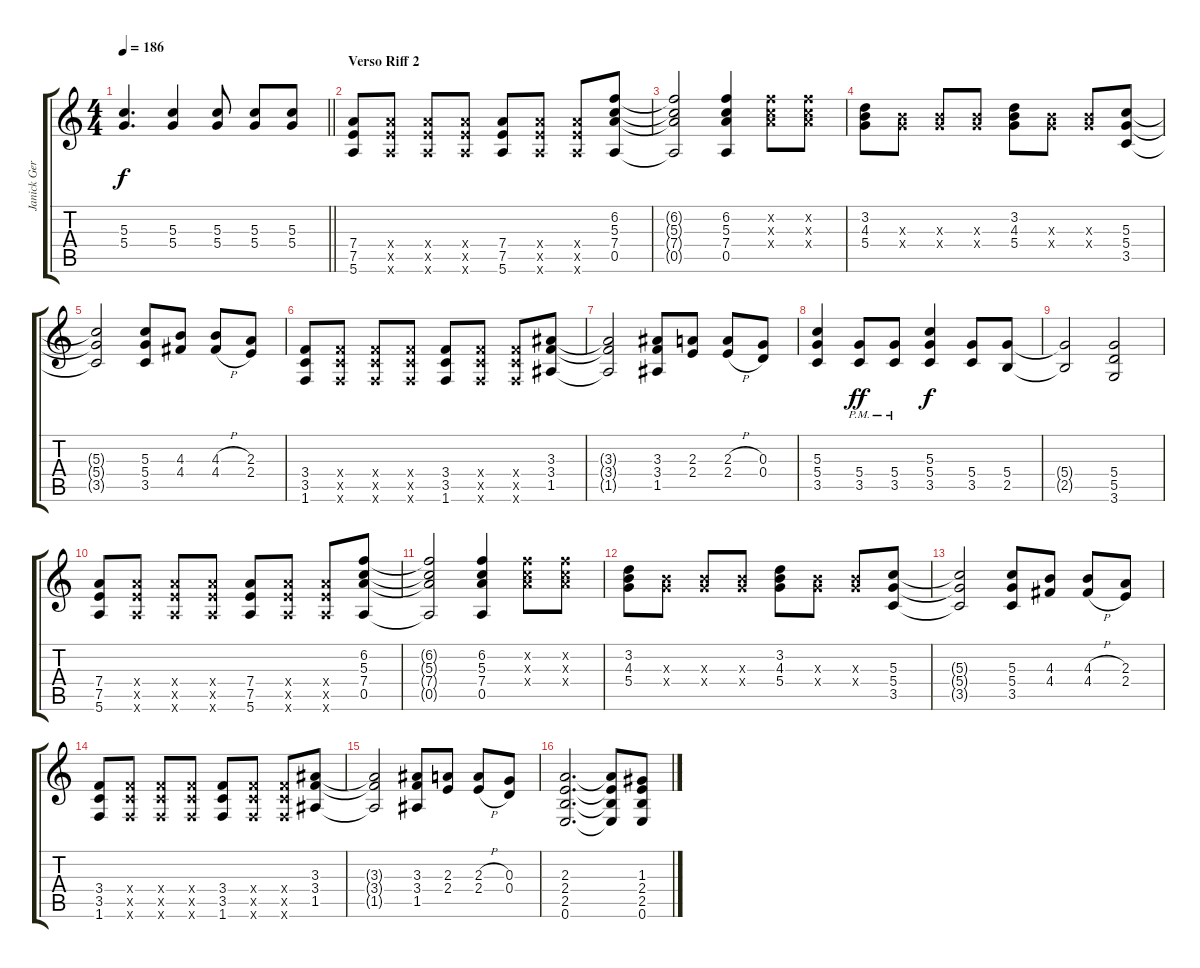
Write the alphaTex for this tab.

\track ("Janick Gers" "Janick Ger") {instrument distortionguitar}
\staff {score tabs}
\tuning (E4 B3 G3 D3 A2 E2) {hide}
\ts (4 4)
\tempo 186
\clef g2
\barLineRight lightlight
\ks c
(5.3 5.4).4{d dy f} (5.3 5.4).4 (5.3 5.4).8 (5.3 5.4).8 (5.3 5.4).8 |
\section ("" "Verso Riff 2")
(7.4 7.5 5.6).8 (7.4{x} 7.5{x} 5.6{x}).8 (7.4{x} 7.5{x} 5.6{x}).8 (7.4{x} 7.5{x} 5.6{x}).8 (7.4 7.5 5.6).8 (7.4{x} 7.5{x} 5.6{x}).8 (7.4{x} 7.5{x} 5.6{x}).8 (6.2 5.3 7.4 0.5).8 |
(6.2{t} 5.3{t} 7.4{t} 0.5{t}).2 (6.2 5.3 7.4 0.5).4 (6.2{x} 5.3{x} 7.4{x}).8 (6.2{x} 5.3{x} 7.4{x}).8 |
(3.2 4.3 5.4).8 (4.3{x} 5.4{x}).8 (4.3{x} 5.4{x}).8 (4.3{x} 5.4{x}).8 (3.2 4.3 5.4).8 (4.3{x} 5.4{x}).8 (4.3{x} 5.4{x}).8 (5.3 5.4 3.5).8 |
(5.3{t} 5.4{t} 3.5{t}).2 (5.3 5.4 3.5).8 (4.3 4.4).8 (4.3{h} 4.4{h}).8 (2.3 2.4).8 |
(3.4 3.5 1.6).8 (3.4{x} 3.5{x} 1.6{x}).8 (3.4{x} 3.5{x} 1.6{x}).8 (3.4{x} 3.5{x} 1.6{x}).8 (3.4 3.5 1.6).8 (3.4{x} 3.5{x} 1.6{x}).8 (3.4{x} 3.5{x} 1.6{x}).8 (3.3 3.4 1.5).8 |
(3.3{t} 3.4{t} 1.5{t}).2 (3.3 3.4 1.5).8 (2.3 2.4).8 (2.3{h} 2.4{h}).8 (0.3 0.4).8 |
(5.3 5.4 3.5).4 (5.4{pm} 3.5{pm}).8{dy ff} (5.4{pm} 3.5{pm}).8 (5.3 5.4 3.5).4{dy f} (5.4 3.5).8 (5.4 2.5).8 |
(5.4{t} 2.5{t}).2 (5.4 5.5 3.6).2 |
(7.4 7.5 5.6).8 (7.4{x} 7.5{x} 5.6{x}).8 (7.4{x} 7.5{x} 5.6{x}).8 (7.4{x} 7.5{x} 5.6{x}).8 (7.4 7.5 5.6).8 (7.4{x} 7.5{x} 5.6{x}).8 (7.4{x} 7.5{x} 5.6{x}).8 (6.2 5.3 7.4 0.5).8 |
(6.2{t} 5.3{t} 7.4{t} 0.5{t}).2 (6.2 5.3 7.4 0.5).4 (6.2{x} 5.3{x} 7.4{x}).8 (6.2{x} 5.3{x} 7.4{x}).8 |
(3.2 4.3 5.4).8 (4.3{x} 5.4{x}).8 (4.3{x} 5.4{x}).8 (4.3{x} 5.4{x}).8 (3.2 4.3 5.4).8 (4.3{x} 5.4{x}).8 (4.3{x} 5.4{x}).8 (5.3 5.4 3.5).8 |
(5.3{t} 5.4{t} 3.5{t}).2 (5.3 5.4 3.5).8 (4.3 4.4).8 (4.3{h} 4.4{h}).8 (2.3 2.4).8 |
(3.4 3.5 1.6).8 (3.4{x} 3.5{x} 1.6{x}).8 (3.4{x} 3.5{x} 1.6{x}).8 (3.4{x} 3.5{x} 1.6{x}).8 (3.4 3.5 1.6).8 (3.4{x} 3.5{x} 1.6{x}).8 (3.4{x} 3.5{x} 1.6{x}).8 (3.3 3.4 1.5).8 |
(3.3{t} 3.4{t} 1.5{t}).2 (3.3 3.4 1.5).8 (2.3 2.4).8 (2.3{h} 2.4{h}).8 (0.3 0.4).8 |
(2.3 2.4 2.5 0.6).2{d} (2.3{t} 2.4{t} 2.5{t} 0.6{t}).8 (1.3 2.4 2.5 0.6).8
